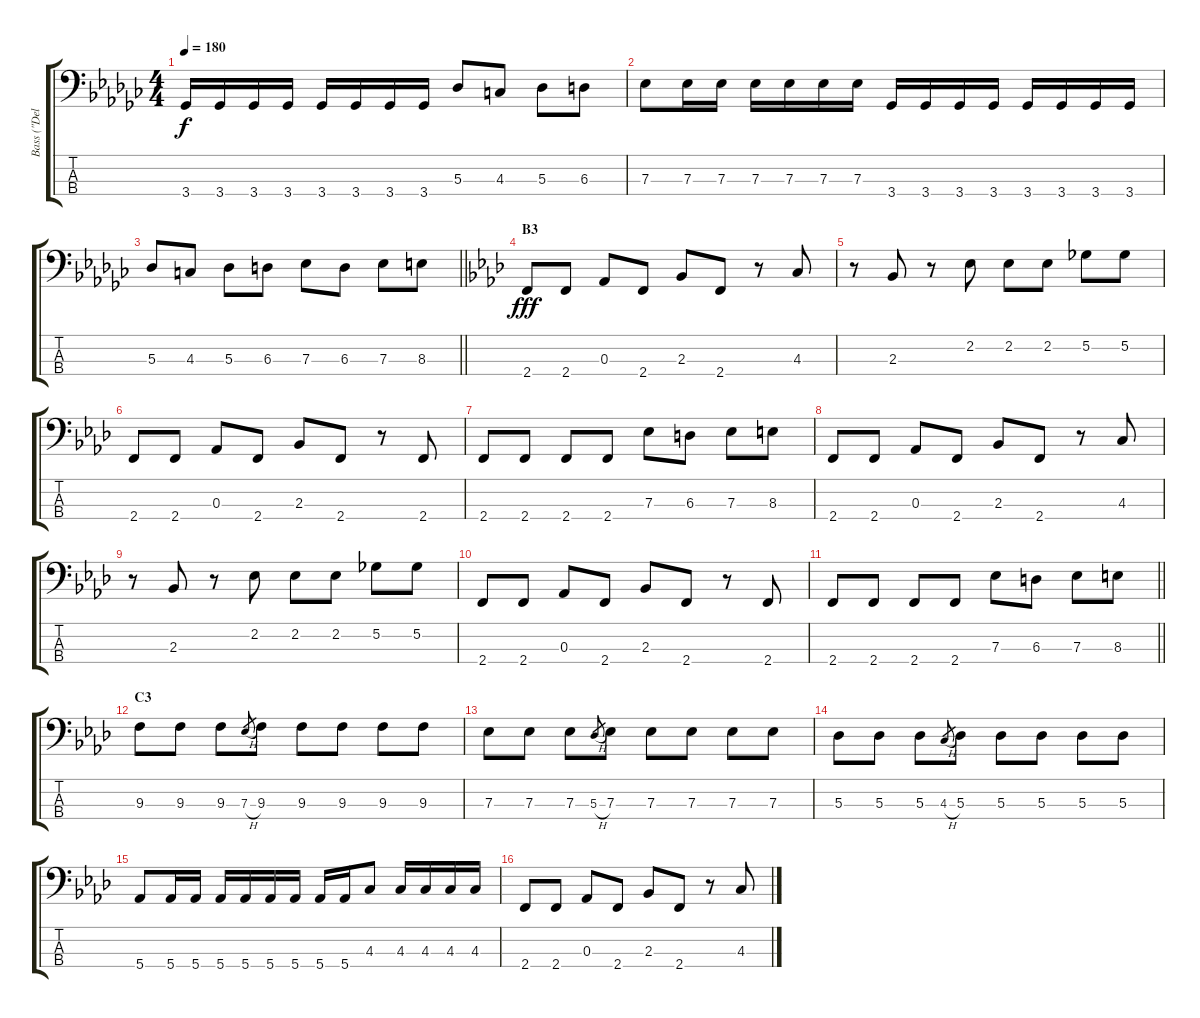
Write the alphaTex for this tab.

\track ("Bass (\"Della\")" "Bass (\"Del") {instrument electricbassfinger}
\staff {score tabs}
\tuning (Gb2 Db2 Ab1 Eb1) {hide}
\ts (4 4)
\tempo 180
\clef f4
\ks gb
3.4.16{dy f} 3.4.16 3.4.16 3.4.16 3.4.16 3.4.16 3.4.16 3.4.16 5.3.8 4.3.8 5.3.8 6.3.8 |
7.3.8 7.3.16 7.3.16 7.3.16 7.3.16 7.3.16 7.3.16 3.4.16 3.4.16 3.4.16 3.4.16 3.4.16 3.4.16 3.4.16 3.4.16 |
\barLineRight lightlight
5.3.8 4.3.8 5.3.8 6.3.8 7.3.8 6.3.8 7.3.8 8.3.8 |
\section ("" "B3")
\ks ab
2.4.8{dy fff} 2.4.8 0.3.8 2.4.8 2.3.8 2.4.8 r.8 4.3.8 |
r.8 2.3.8 r.8 2.2.8 2.2.8 2.2.8 5.2.8 5.2.8 |
2.4.8 2.4.8 0.3.8 2.4.8 2.3.8 2.4.8 r.8 2.4.8 |
2.4.8 2.4.8 2.4.8 2.4.8 7.3.8 6.3.8 7.3.8 8.3.8 |
2.4.8 2.4.8 0.3.8 2.4.8 2.3.8 2.4.8 r.8 4.3.8 |
r.8 2.3.8 r.8 2.2.8 2.2.8 2.2.8 5.2.8 5.2.8 |
2.4.8 2.4.8 0.3.8 2.4.8 2.3.8 2.4.8 r.8 2.4.8 |
\barLineRight lightlight
2.4.8 2.4.8 2.4.8 2.4.8 7.3.8 6.3.8 7.3.8 8.3.8 |
\section ("" "C3")
9.3.8 9.3.8 9.3.8 7.3{h}.8{gr} 9.3.8 9.3.8 9.3.8 9.3.8 9.3.8 |
7.3.8 7.3.8 7.3.8 5.3{h}.8{gr} 7.3.8 7.3.8 7.3.8 7.3.8 7.3.8 |
5.3.8 5.3.8 5.3.8 4.3{h}.8{gr} 5.3.8 5.3.8 5.3.8 5.3.8 5.3.8 |
5.4.8 5.4.16 5.4.16 5.4.16 5.4.16 5.4.16 5.4.16 5.4.16 5.4.16 4.3.8 4.3.16 4.3.16 4.3.16 4.3.16 |
2.4.8 2.4.8 0.3.8 2.4.8 2.3.8 2.4.8 r.8 4.3.8
